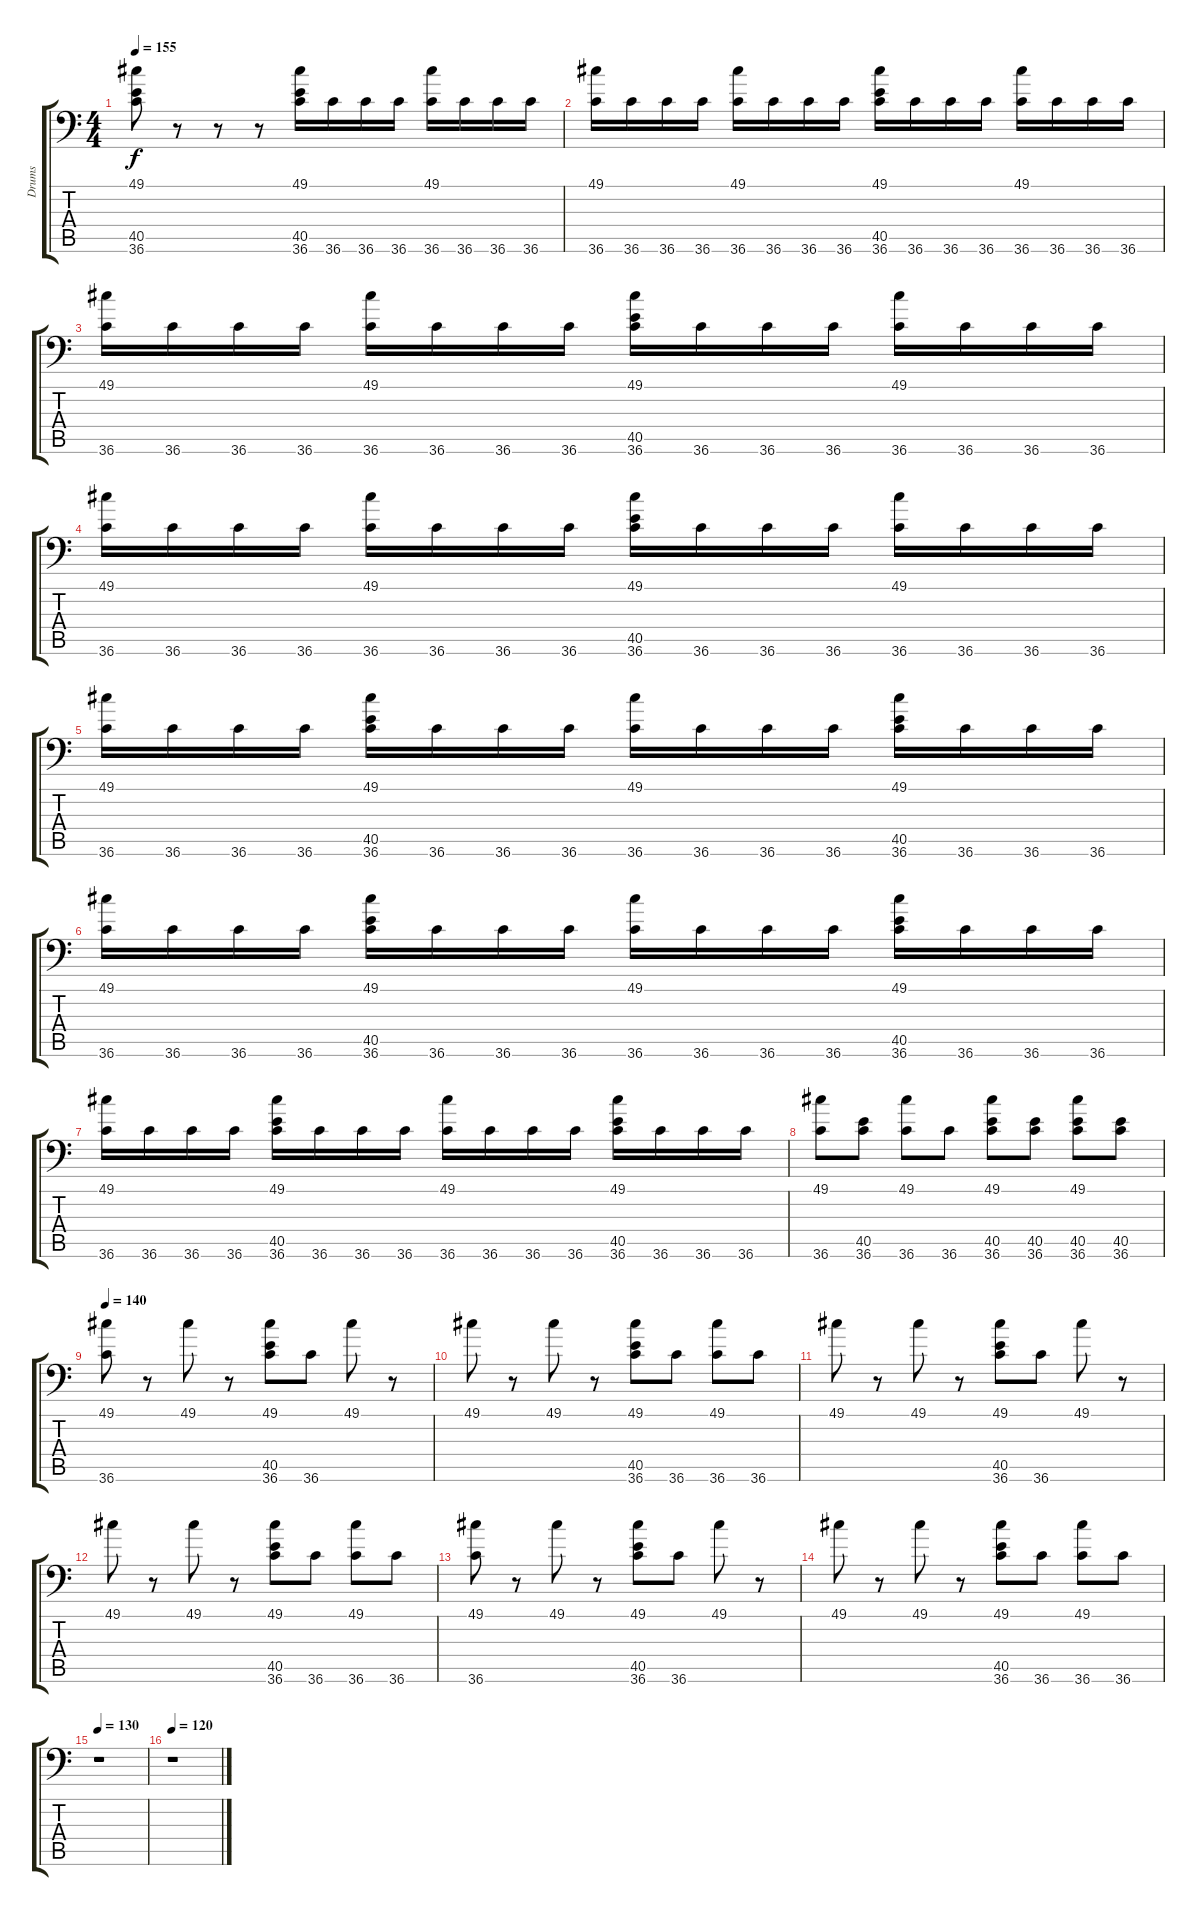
\track ("Drums" "Drums") {instrument acousticgrandpiano}
\staff {score tabs}
\tuning (C-1 C-1 C-1 C-1 C-1 C-1) {hide}
\ts (4 4)
\tempo 155
\clef f4
\ks c
(49.1 40.5 36.6).8{dy f} r.8 r.8 r.8 (49.1 40.5 36.6).16 36.6.16 36.6.16 36.6.16 (49.1 36.6).16 36.6.16 36.6.16 36.6.16 |
(49.1 36.6).16 36.6.16 36.6.16 36.6.16 (49.1 36.6).16 36.6.16 36.6.16 36.6.16 (49.1 40.5 36.6).16 36.6.16 36.6.16 36.6.16 (49.1 36.6).16 36.6.16 36.6.16 36.6.16 |
(49.1 36.6).16 36.6.16 36.6.16 36.6.16 (49.1 36.6).16 36.6.16 36.6.16 36.6.16 (49.1 40.5 36.6).16 36.6.16 36.6.16 36.6.16 (49.1 36.6).16 36.6.16 36.6.16 36.6.16 |
(49.1 36.6).16 36.6.16 36.6.16 36.6.16 (49.1 36.6).16 36.6.16 36.6.16 36.6.16 (49.1 40.5 36.6).16 36.6.16 36.6.16 36.6.16 (49.1 36.6).16 36.6.16 36.6.16 36.6.16 |
(49.1 36.6).16 36.6.16 36.6.16 36.6.16 (49.1 40.5 36.6).16 36.6.16 36.6.16 36.6.16 (49.1 36.6).16 36.6.16 36.6.16 36.6.16 (49.1 40.5 36.6).16 36.6.16 36.6.16 36.6.16 |
(49.1 36.6).16 36.6.16 36.6.16 36.6.16 (49.1 40.5 36.6).16 36.6.16 36.6.16 36.6.16 (49.1 36.6).16 36.6.16 36.6.16 36.6.16 (49.1 40.5 36.6).16 36.6.16 36.6.16 36.6.16 |
(49.1 36.6).16 36.6.16 36.6.16 36.6.16 (49.1 40.5 36.6).16 36.6.16 36.6.16 36.6.16 (49.1 36.6).16 36.6.16 36.6.16 36.6.16 (49.1 40.5 36.6).16 36.6.16 36.6.16 36.6.16 |
(49.1 36.6).8 (40.5 36.6).8 (49.1 36.6).8 36.6.8 (49.1 40.5 36.6).8 (40.5 36.6).8 (49.1 40.5 36.6).8 (40.5 36.6).8 |
\tempo 140
(49.1 36.6).8 r.8 49.1.8 r.8 (49.1 40.5 36.6).8 36.6.8 49.1.8 r.8 |
49.1.8 r.8 49.1.8 r.8 (49.1 40.5 36.6).8 36.6.8 (49.1 36.6).8 36.6.8 |
49.1.8 r.8 49.1.8 r.8 (49.1 40.5 36.6).8 36.6.8 49.1.8 r.8 |
49.1.8 r.8 49.1.8 r.8 (49.1 40.5 36.6).8 36.6.8 (49.1 36.6).8 36.6.8 |
(49.1 36.6).8 r.8 49.1.8 r.8 (49.1 40.5 36.6).8 36.6.8 49.1.8 r.8 |
49.1.8 r.8 49.1.8 r.8 (49.1 40.5 36.6).8 36.6.8 (49.1 36.6).8 36.6.8 |
\tempo 130
r.1 |
\tempo 120
r.1
